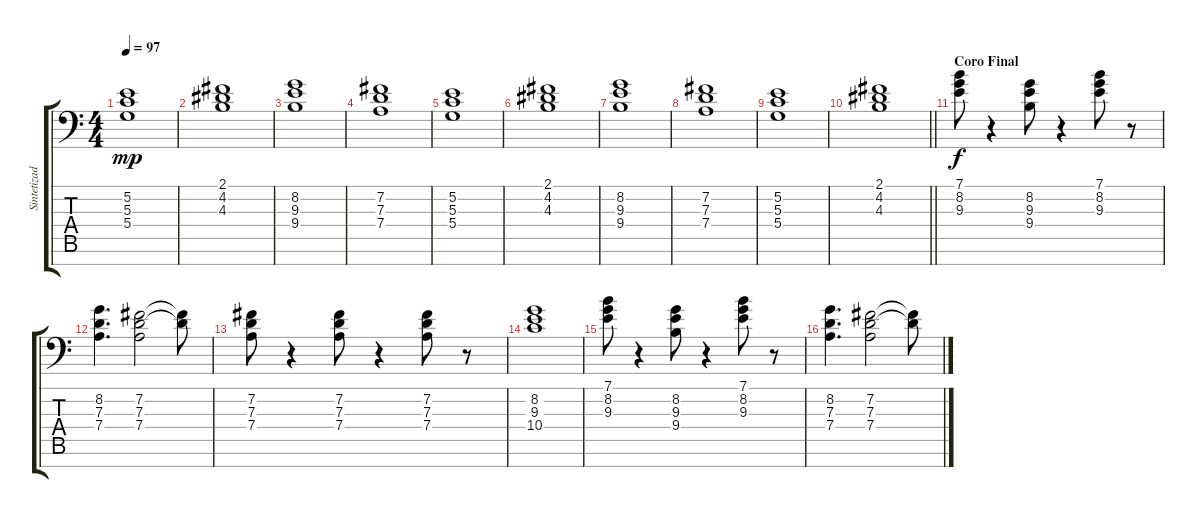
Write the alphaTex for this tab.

\track ("Sintetizador II" "Sintetizad") {instrument synthstrings1}
\staff {score tabs}
\tuning (E4 B3 G3 D3 A2 E2 C-1) {hide}
\ts (4 4)
\tempo 97
\clef f4
\ks c
(5.2 5.3 5.4).1{dy mp} |
(2.1 4.2 4.3).1 |
(8.2 9.3 9.4).1 |
(7.2 7.3 7.4).1 |
(5.2 5.3 5.4).1 |
(2.1 4.2 4.3).1 |
(8.2 9.3 9.4).1 |
(7.2 7.3 7.4).1 |
(5.2 5.3 5.4).1 |
\barLineRight lightlight
(2.1 4.2 4.3).1 |
\section ("" "Coro Final")
(7.1 8.2 9.3).8{dy f} r.4 (8.2 9.3 9.4).8 r.4 (7.1 8.2 9.3).8 r.8 |
(8.2 7.3 7.4).4{d} (7.2 7.3 7.4).2 (7.2{t} 7.3{t}).8 |
(7.2 7.3 7.4).8 r.4 (7.2 7.3 7.4).8 r.4 (7.2 7.3 7.4).8 r.8 |
(8.2 9.3 10.4).1 |
(7.1 8.2 9.3).8 r.4 (8.2 9.3 9.4).8 r.4 (7.1 8.2 9.3).8 r.8 |
(8.2 7.3 7.4).4{d} (7.2 7.3 7.4).2 (7.2{t} 7.3{t}).8
